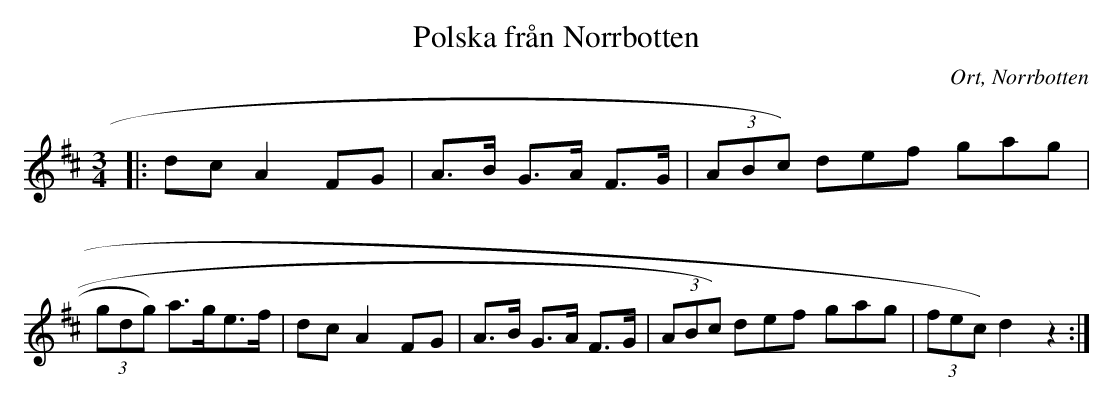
X:1
T:Polska från Norrbotten
O:Ort, Norrbotten
M:3/4
L:1/16
K:D
|: d2c2 A4 F2G2 | A3B G3A F3G | (3A2B2c2) 3d2e2f2 3g2a2g2 | (3g2d2g2) a3ge3f | d2c2 A4 F2G2 | A3B G3A F3G | (3A2B2c2) 3 d2e2f2 3g2a2g2 | (3f2e2c2) d4 z4:|
